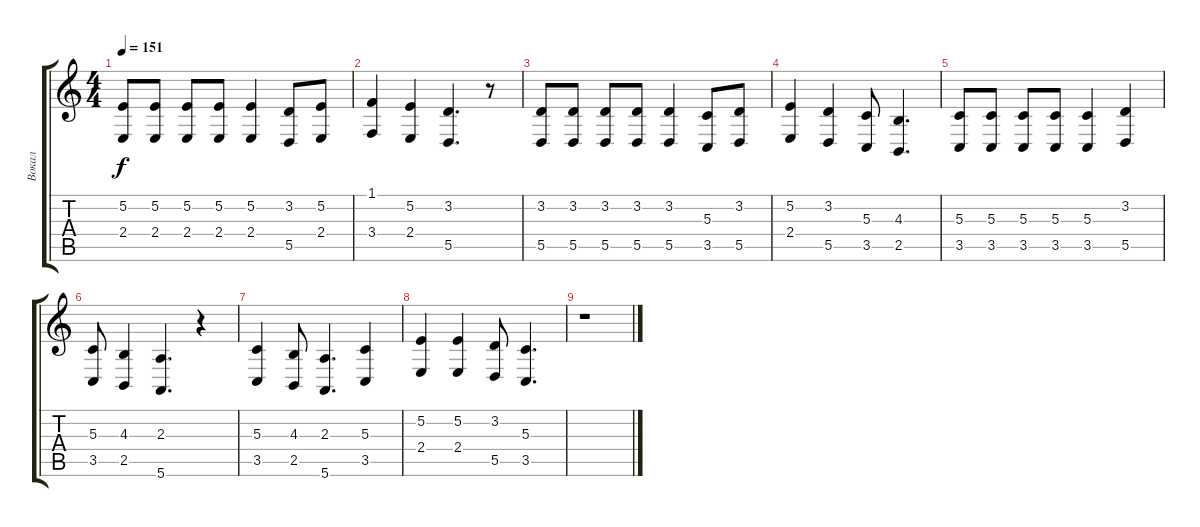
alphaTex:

\track ("Вокал" "Вокал") {instrument tenorsax}
\staff {score tabs}
\tuning (E4 B3 G3 D3 A2 E2) {hide}
\ts (4 4)
\tempo 151
\clef g2
\ks c
(5.2 2.4).8{dy f} (5.2 2.4).8 (5.2 2.4).8 (5.2 2.4).8 (5.2 2.4).4 (3.2 5.5).8 (5.2 2.4).8 |
(1.1 3.4).4 (5.2 2.4).4 (3.2 5.5).4{d} r.8 |
(3.2 5.5).8 (3.2 5.5).8 (3.2 5.5).8 (3.2 5.5).8 (3.2 5.5).4 (5.3 3.5).8 (3.2 5.5).8 |
(5.2 2.4).4 (3.2 5.5).4 (5.3 3.5).8 (4.3 2.5).4{d} |
(5.3 3.5).8 (5.3 3.5).8 (5.3 3.5).8 (5.3 3.5).8 (5.3 3.5).4 (3.2 5.5).4 |
(5.3 3.5).8 (4.3 2.5).4 (2.3 5.6).4{d} r.4 |
(5.3 3.5).4 (4.3 2.5).8 (2.3 5.6).4{d} (5.3 3.5).4 |
(5.2 2.4).4 (5.2 2.4).4 (3.2 5.5).8 (5.3 3.5).4{d} |
r.1
